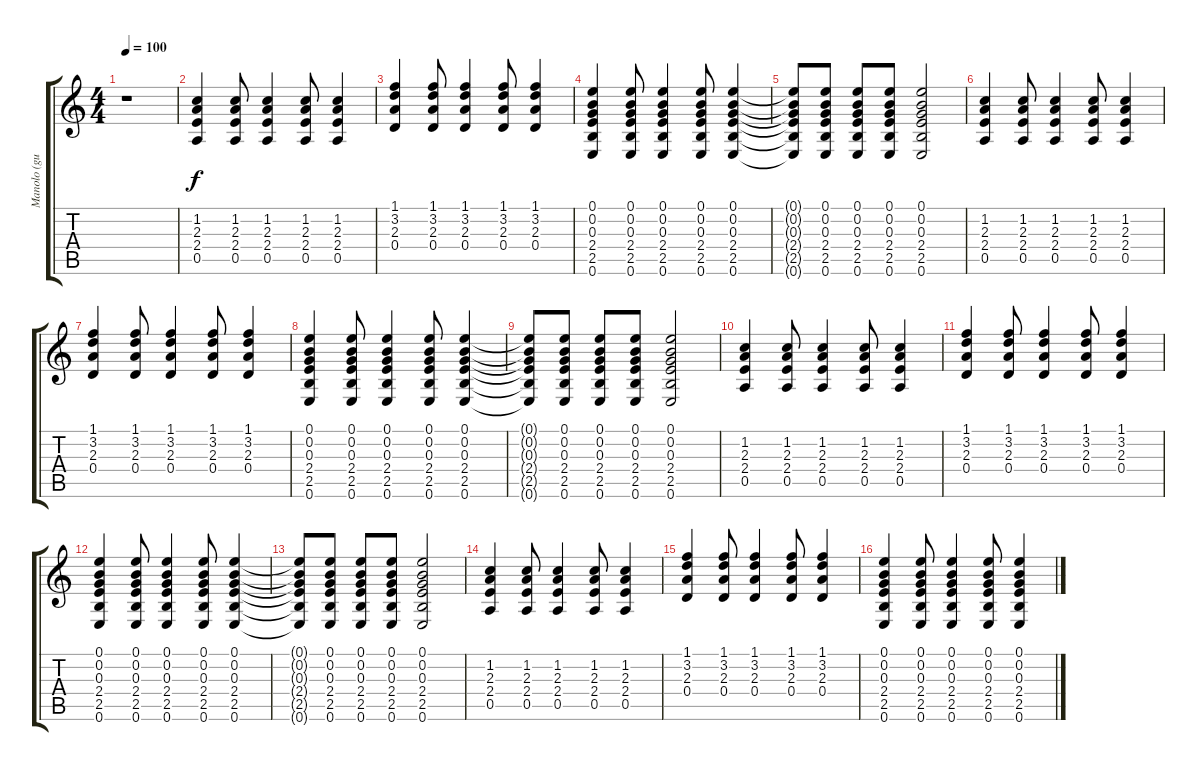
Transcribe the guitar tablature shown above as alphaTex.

\track ("Manolo (guitarra)" "Manolo (gu") {instrument acousticguitarnylon}
\staff {score tabs}
\tuning (E4 B3 G3 D3 A2 E2) {hide}
\ts (4 4)
\tempo 100
\clef g2
\ks c
r.1{dy f instrument acousticguitarnylon} |
(1.2 2.3 2.4 0.5).4 (1.2 2.3 2.4 0.5).8 (1.2 2.3 2.4 0.5).4 (1.2 2.3 2.4 0.5).8 (1.2 2.3 2.4 0.5).4 |
(1.1 3.2 2.3 0.4).4 (1.1 3.2 2.3 0.4).8 (1.1 3.2 2.3 0.4).4 (1.1 3.2 2.3 0.4).8 (1.1 3.2 2.3 0.4).4 |
(0.1 0.2 0.3 2.4 2.5 0.6).4 (0.1 0.2 0.3 2.4 2.5 0.6).8 (0.1 0.2 0.3 2.4 2.5 0.6).4 (0.1 0.2 0.3 2.4 2.5 0.6).8 (0.1 0.2 0.3 2.4 2.5 0.6).4 |
(0.1{t} 0.2{t} 0.3{t} 2.4{t} 2.5{t} 0.6{t}).8 (0.1 0.2 0.3 2.4 2.5 0.6).8 (0.1 0.2 0.3 2.4 2.5 0.6).8 (0.1 0.2 0.3 2.4 2.5 0.6).8 (0.1 0.2 0.3 2.4 2.5 0.6).2 |
(1.2 2.3 2.4 0.5).4 (1.2 2.3 2.4 0.5).8 (1.2 2.3 2.4 0.5).4 (1.2 2.3 2.4 0.5).8 (1.2 2.3 2.4 0.5).4 |
(1.1 3.2 2.3 0.4).4 (1.1 3.2 2.3 0.4).8 (1.1 3.2 2.3 0.4).4 (1.1 3.2 2.3 0.4).8 (1.1 3.2 2.3 0.4).4 |
(0.1 0.2 0.3 2.4 2.5 0.6).4 (0.1 0.2 0.3 2.4 2.5 0.6).8 (0.1 0.2 0.3 2.4 2.5 0.6).4 (0.1 0.2 0.3 2.4 2.5 0.6).8 (0.1 0.2 0.3 2.4 2.5 0.6).4 |
(0.1{t} 0.2{t} 0.3{t} 2.4{t} 2.5{t} 0.6{t}).8 (0.1 0.2 0.3 2.4 2.5 0.6).8 (0.1 0.2 0.3 2.4 2.5 0.6).8 (0.1 0.2 0.3 2.4 2.5 0.6).8 (0.1 0.2 0.3 2.4 2.5 0.6).2 |
(1.2 2.3 2.4 0.5).4 (1.2 2.3 2.4 0.5).8 (1.2 2.3 2.4 0.5).4 (1.2 2.3 2.4 0.5).8 (1.2 2.3 2.4 0.5).4 |
(1.1 3.2 2.3 0.4).4 (1.1 3.2 2.3 0.4).8 (1.1 3.2 2.3 0.4).4 (1.1 3.2 2.3 0.4).8 (1.1 3.2 2.3 0.4).4 |
(0.1 0.2 0.3 2.4 2.5 0.6).4 (0.1 0.2 0.3 2.4 2.5 0.6).8 (0.1 0.2 0.3 2.4 2.5 0.6).4 (0.1 0.2 0.3 2.4 2.5 0.6).8 (0.1 0.2 0.3 2.4 2.5 0.6).4 |
(0.1{t} 0.2{t} 0.3{t} 2.4{t} 2.5{t} 0.6{t}).8 (0.1 0.2 0.3 2.4 2.5 0.6).8 (0.1 0.2 0.3 2.4 2.5 0.6).8 (0.1 0.2 0.3 2.4 2.5 0.6).8 (0.1 0.2 0.3 2.4 2.5 0.6).2 |
(1.2 2.3 2.4 0.5).4 (1.2 2.3 2.4 0.5).8 (1.2 2.3 2.4 0.5).4 (1.2 2.3 2.4 0.5).8 (1.2 2.3 2.4 0.5).4 |
(1.1 3.2 2.3 0.4).4 (1.1 3.2 2.3 0.4).8 (1.1 3.2 2.3 0.4).4 (1.1 3.2 2.3 0.4).8 (1.1 3.2 2.3 0.4).4 |
(0.1 0.2 0.3 2.4 2.5 0.6).4 (0.1 0.2 0.3 2.4 2.5 0.6).8 (0.1 0.2 0.3 2.4 2.5 0.6).4 (0.1 0.2 0.3 2.4 2.5 0.6).8 (0.1 0.2 0.3 2.4 2.5 0.6).4
